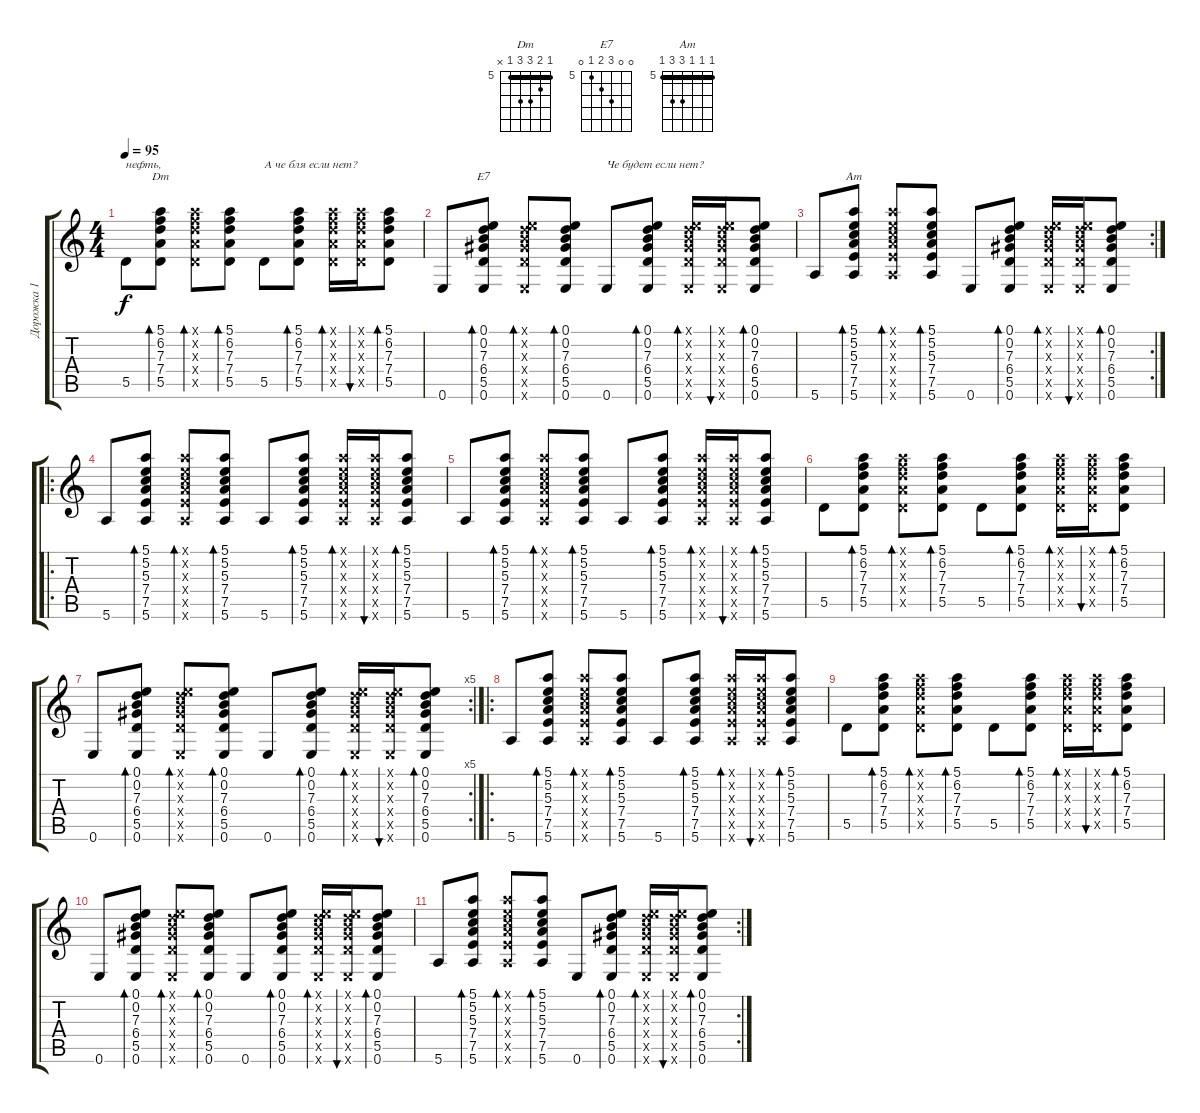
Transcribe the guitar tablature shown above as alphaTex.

\track ("Дорожка 1" "Дорожка 1") {instrument acousticguitarsteel}
\staff {score tabs}
\tuning (E4 B3 G3 D3 A2 E2) {hide}
\chord ("Dm" 5 6 7 7 5 x) {firstfret 5 barre 5}
\chord ("E7" 0 0 7 6 5 0) {firstfret 5}
\chord ("Am" 5 5 5 7 7 5) {firstfret 5 barre 5}
\ts (4 4)
\tempo 95
\clef g2
\ks c
5.5.8{txt "нефть," dy f} (5.1 6.2 7.3 7.4 5.5).8{bd 30 ch "Dm"} (5.1{x} 6.2{x} 7.3{x} 7.4{x} 5.5{x}).8{bd 30} (5.1 6.2 7.3 7.4 5.5).8{bd 30} 5.5.8{txt "А че бля если нет?"} (5.1 6.2 7.3 7.4 5.5).8{bd 30} (5.1{x} 6.2{x} 7.3{x} 7.4{x} 5.5{x}).16{bd 30} (5.1{x} 6.2{x} 7.3{x} 7.4{x} 5.5{x}).16{bu 30} (5.1 6.2 7.3 7.4 5.5).8{bd 30} |
0.6.8 (0.1 0.2 7.3 6.4 5.5 0.6).8{bd 30 ch "E7"} (0.1{x} 0.2{x} 7.3{x} 6.4{x} 5.5{x} 0.6{x}).8{bd 30} (0.1 0.2 7.3 6.4 5.5 0.6).8{bd 30} 0.6.8{txt "Че будет если нет?"} (0.1 0.2 7.3 6.4 5.5 0.6).8{bd 30} (0.1{x} 0.2{x} 7.3{x} 6.4{x} 5.5{x} 0.6{x}).16{bd 30} (0.1{x} 0.2{x} 7.3{x} 6.4{x} 5.5{x} 0.6{x}).16{bu 30} (0.1 0.2 7.3 6.4 5.5 0.6).8{bd 30} |
\rc 2
5.6.8 (5.1 5.2 5.3 7.4 7.5 5.6).8{bd 30 ch "Am"} (5.1{x} 5.2{x} 5.3{x} 7.4{x} 7.5{x} 5.6{x}).8{bd 30} (5.1 5.2 5.3 7.4 7.5 5.6).8{bd 30} 0.6.8 (0.1 0.2 7.3 6.4 5.5 0.6).8{bd 30} (0.1{x} 0.2{x} 7.3{x} 6.4{x} 5.5{x} 0.6{x}).16{bd 30} (0.1{x} 0.2{x} 7.3{x} 6.4{x} 5.5{x} 0.6{x}).16{bu 30} (0.1 0.2 7.3 6.4 5.5 0.6).8{bd 30} |
\ro
5.6.8 (5.1 5.2 5.3 7.4 7.5 5.6).8{bd 30} (5.1{x} 5.2{x} 5.3{x} 7.4{x} 7.5{x} 5.6{x}).8{bd 30} (5.1 5.2 5.3 7.4 7.5 5.6).8{bd 30} 5.6.8 (5.1 5.2 5.3 7.4 7.5 5.6).8{bd 30} (5.1{x} 5.2{x} 5.3{x} 7.4{x} 7.5{x} 5.6{x}).16{bd 30} (5.1{x} 5.2{x} 5.3{x} 7.4{x} 7.5{x} 5.6{x}).16{bu 30} (5.1 5.2 5.3 7.4 7.5 5.6).8{bd 30} |
5.6.8 (5.1 5.2 5.3 7.4 7.5 5.6).8{bd 30} (5.1{x} 5.2{x} 5.3{x} 7.4{x} 7.5{x} 5.6{x}).8{bd 30} (5.1 5.2 5.3 7.4 7.5 5.6).8{bd 30} 5.6.8 (5.1 5.2 5.3 7.4 7.5 5.6).8{bd 30} (5.1{x} 5.2{x} 5.3{x} 7.4{x} 7.5{x} 5.6{x}).16{bd 30} (5.1{x} 5.2{x} 5.3{x} 7.4{x} 7.5{x} 5.6{x}).16{bu 30} (5.1 5.2 5.3 7.4 7.5 5.6).8{bd 30} |
5.5.8 (5.1 6.2 7.3 7.4 5.5).8{bd 30} (5.1{x} 6.2{x} 7.3{x} 7.4{x} 5.5{x}).8{bd 30} (5.1 6.2 7.3 7.4 5.5).8{bd 30} 5.5.8 (5.1 6.2 7.3 7.4 5.5).8{bd 30} (5.1{x} 6.2{x} 7.3{x} 7.4{x} 5.5{x}).16{bd 30} (5.1{x} 6.2{x} 7.3{x} 7.4{x} 5.5{x}).16{bu 30} (5.1 6.2 7.3 7.4 5.5).8{bd 30} |
\rc 5
0.6.8 (0.1 0.2 7.3 6.4 5.5 0.6).8{bd 30} (0.1{x} 0.2{x} 7.3{x} 6.4{x} 5.5{x} 0.6{x}).8{bd 30} (0.1 0.2 7.3 6.4 5.5 0.6).8{bd 30} 0.6.8 (0.1 0.2 7.3 6.4 5.5 0.6).8{bd 30} (0.1{x} 0.2{x} 7.3{x} 6.4{x} 5.5{x} 0.6{x}).16{bd 30} (0.1{x} 0.2{x} 7.3{x} 6.4{x} 5.5{x} 0.6{x}).16{bu 30} (0.1 0.2 7.3 6.4 5.5 0.6).8{bd 30} |
\ro
5.6.8 (5.1 5.2 5.3 7.4 7.5 5.6).8{bd 30} (5.1{x} 5.2{x} 5.3{x} 7.4{x} 7.5{x} 5.6{x}).8{bd 30} (5.1 5.2 5.3 7.4 7.5 5.6).8{bd 30} 5.6.8 (5.1 5.2 5.3 7.4 7.5 5.6).8{bd 30} (5.1{x} 5.2{x} 5.3{x} 7.4{x} 7.5{x} 5.6{x}).16{bd 30} (5.1{x} 5.2{x} 5.3{x} 7.4{x} 7.5{x} 5.6{x}).16{bu 30} (5.1 5.2 5.3 7.4 7.5 5.6).8{bd 30} |
5.5.8 (5.1 6.2 7.3 7.4 5.5).8{bd 30} (5.1{x} 6.2{x} 7.3{x} 7.4{x} 5.5{x}).8{bd 30} (5.1 6.2 7.3 7.4 5.5).8{bd 30} 5.5.8 (5.1 6.2 7.3 7.4 5.5).8{bd 30} (5.1{x} 6.2{x} 7.3{x} 7.4{x} 5.5{x}).16{bd 30} (5.1{x} 6.2{x} 7.3{x} 7.4{x} 5.5{x}).16{bu 30} (5.1 6.2 7.3 7.4 5.5).8{bd 30} |
0.6.8 (0.1 0.2 7.3 6.4 5.5 0.6).8{bd 30} (0.1{x} 0.2{x} 7.3{x} 6.4{x} 5.5{x} 0.6{x}).8{bd 30} (0.1 0.2 7.3 6.4 5.5 0.6).8{bd 30} 0.6.8 (0.1 0.2 7.3 6.4 5.5 0.6).8{bd 30} (0.1{x} 0.2{x} 7.3{x} 6.4{x} 5.5{x} 0.6{x}).16{bd 30} (0.1{x} 0.2{x} 7.3{x} 6.4{x} 5.5{x} 0.6{x}).16{bu 30} (0.1 0.2 7.3 6.4 5.5 0.6).8{bd 30} |
\rc 2
5.6.8 (5.1 5.2 5.3 7.4 7.5 5.6).8{bd 30} (5.1{x} 5.2{x} 5.3{x} 7.4{x} 7.5{x} 5.6{x}).8{bd 30} (5.1 5.2 5.3 7.4 7.5 5.6).8{bd 30} 0.6.8 (0.1 0.2 7.3 6.4 5.5 0.6).8{bd 30} (0.1{x} 0.2{x} 7.3{x} 6.4{x} 5.5{x} 0.6{x}).16{bd 30} (0.1{x} 0.2{x} 7.3{x} 6.4{x} 5.5{x} 0.6{x}).16{bu 30} (0.1 0.2 7.3 6.4 5.5 0.6).8{bd 30}
